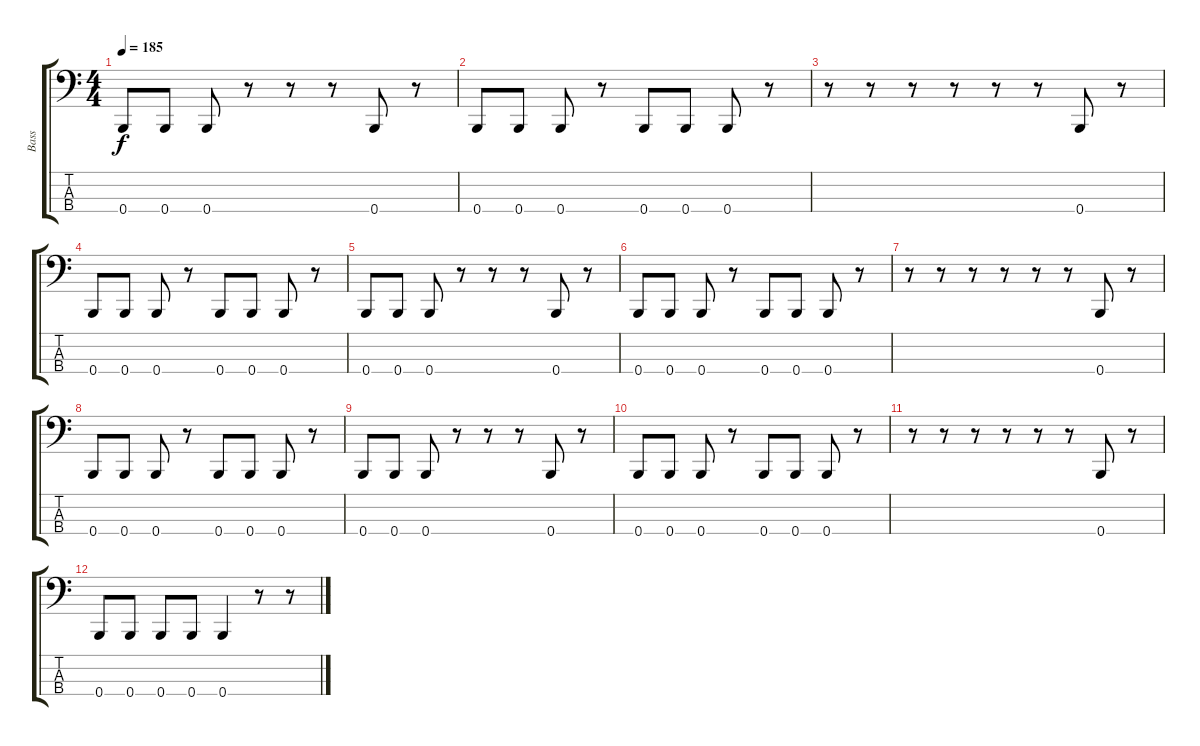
\track ("Bass" "Bass") {instrument electricbasspick}
\staff {score tabs}
\tuning (E2 B1 Gb1 B0) {hide}
\ts (4 4)
\tempo 185
\clef f4
\ks c
0.4.8{dy f} 0.4.8 0.4.8 r.8 r.8 r.8 0.4.8 r.8 |
0.4.8 0.4.8 0.4.8 r.8 0.4.8 0.4.8 0.4.8 r.8 |
r.8 r.8 r.8 r.8 r.8 r.8 0.4.8 r.8 |
0.4.8 0.4.8 0.4.8 r.8 0.4.8 0.4.8 0.4.8 r.8 |
0.4.8 0.4.8 0.4.8 r.8 r.8 r.8 0.4.8 r.8 |
0.4.8 0.4.8 0.4.8 r.8 0.4.8 0.4.8 0.4.8 r.8 |
r.8 r.8 r.8 r.8 r.8 r.8 0.4.8 r.8 |
0.4.8 0.4.8 0.4.8 r.8 0.4.8 0.4.8 0.4.8 r.8 |
0.4.8 0.4.8 0.4.8 r.8 r.8 r.8 0.4.8 r.8 |
0.4.8 0.4.8 0.4.8 r.8 0.4.8 0.4.8 0.4.8 r.8 |
r.8 r.8 r.8 r.8 r.8 r.8 0.4.8 r.8 |
0.4.8 0.4.8 0.4.8 0.4.8 0.4.4 r.8 r.8
